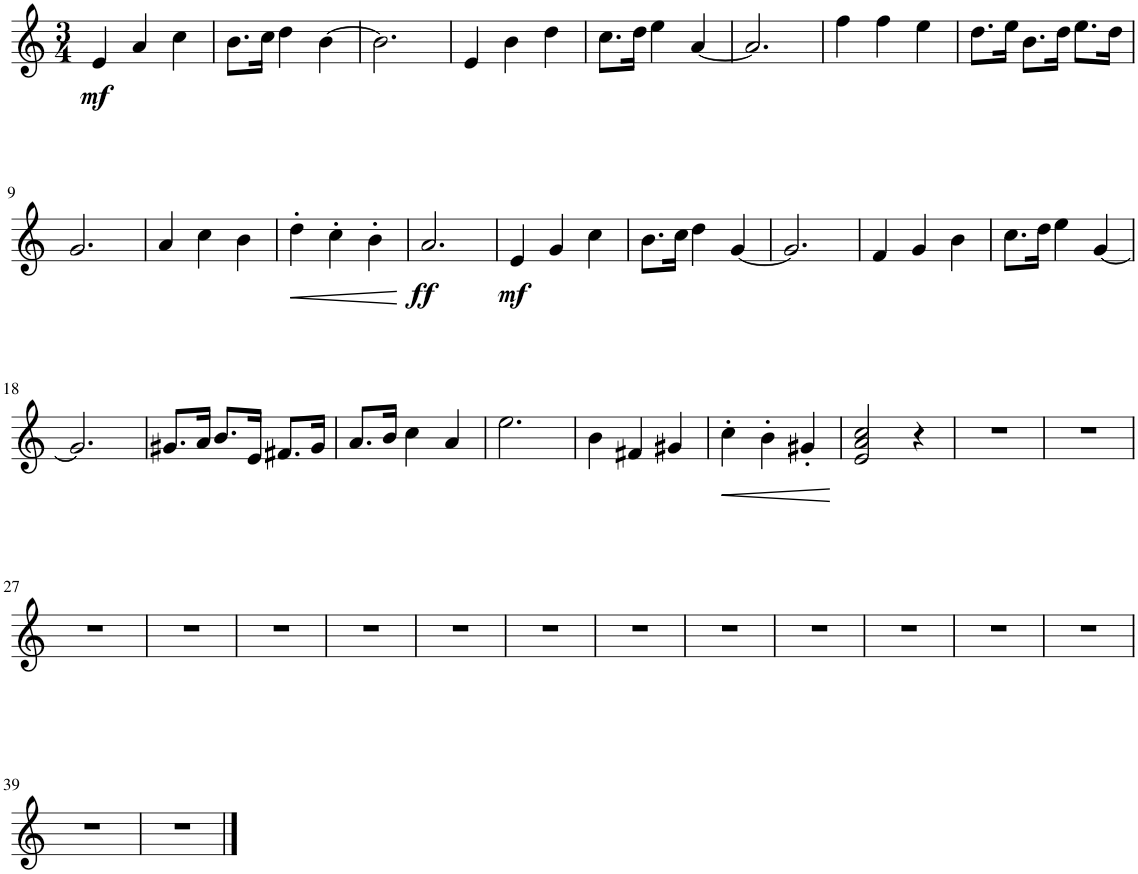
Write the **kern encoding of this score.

**kern	**dynam
*part1	*part1
*staff1	*staff1
*I"Violin	*
*I'Vln.	*
*clefG2	*
*k[]	*
*M3/4	*
=1	=1
!	!LO:DY:b
4e/	mf
4a/	.
4cc\	.
=2	=2
8.b\L	.
16cc\Jk	.
4dd\	.
[4b\	.
=3	=3
2.b\]	.
=4	=4
4e/	.
4b\	.
4dd\	.
=5	=5
8.cc\L	.
16dd\Jk	.
4ee\	.
[4a/	.
=6	=6
2.a/]	.
=7	=7
4ff\	.
4ff\	.
4ee\	.
=8	=8
8.dd\L	.
16ee\Jk	.
8.b\L	.
16dd\Jk	.
8.ee\L	.
16dd\Jk	.
!!LO:LB:g=z
=9	=9
2.g/	.
=10	=10
4a/	.
4cc\	.
4b\	.
=11	=11
!	!LO:HP:b
4dd'\	<
4cc'\	.
4b'\	.
.	[
=12	=12
!	!LO:DY:b
2.a/	ff
=13	=13
!	!LO:DY:b
4e/	mf
4g/	.
4cc\	.
=14	=14
8.b\L	.
16cc\Jk	.
4dd\	.
[4g/	.
=15	=15
2.g/]	.
=16	=16
4f/	.
4g/	.
4b\	.
=17	=17
8.cc\L	.
16dd\Jk	.
4ee\	.
[4g/	.
!!LO:LB:g=z
=18	=18
2.g/]	.
=19	=19
8.g#X/L	.
16a/Jk	.
8.b/L	.
16e/Jk	.
8.f#X/L	.
16g#/Jk	.
=20	=20
8.a/L	.
16b/Jk	.
4cc\	.
4a/	.
=21	=21
2.ee\	.
=22	=22
4b\	.
4f#X/	.
4g#X/	.
=23	=23
!	!LO:HP:b
4cc'\	<
4b'\	.
4g#X'/	.
.	[
=24	=24
2e/ 2a/ 2cc/	.
4r	.
=25	=25
2.r	.
=26	=26
2.r	.
!!LO:LB:g=z
=27	=27
2.r	.
=28	=28
2.r	.
=29	=29
2.r	.
=30	=30
2.r	.
=31	=31
2.r	.
=32	=32
2.r	.
=33	=33
2.r	.
=34	=34
2.r	.
=35	=35
2.r	.
=36	=36
2.r	.
=37	=37
2.r	.
=38	=38
2.r	.
!!LO:LB:g=z
=39	=39
2.r	.
=40	=40
2.r	.
==	==
*-	*-
